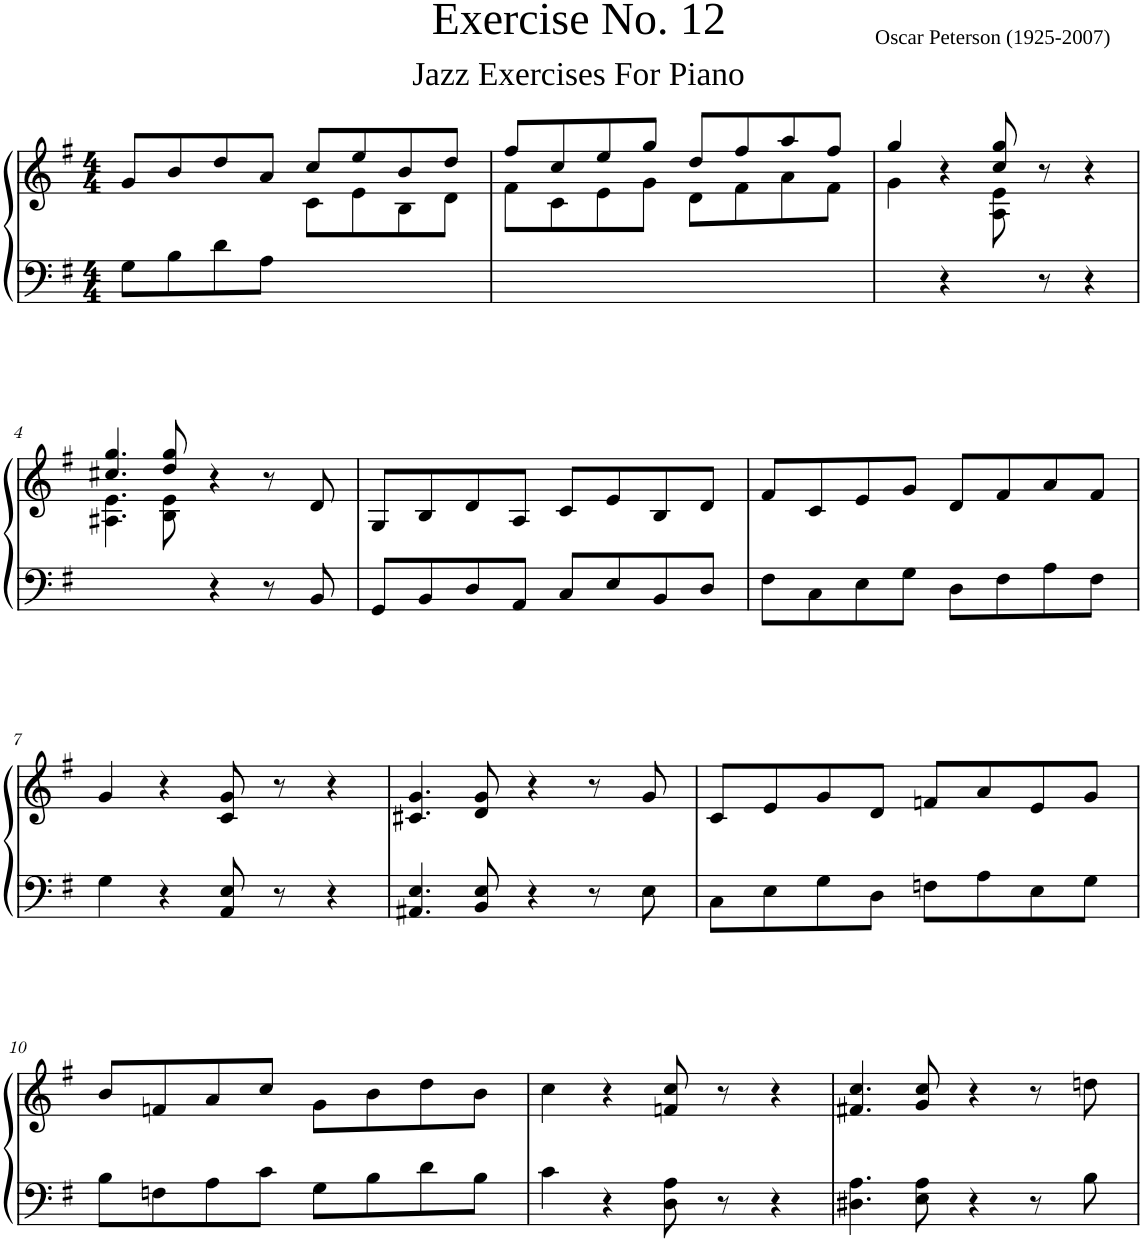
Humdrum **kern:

**kern	**kern
*part1	*part1
*staff2	*staff1
*I"Piano	*
*I'Pno	*
*clefF4	*clefG2
*k[f#]	*k[f#]
*M4/4	*M4/4
=1	=1
*	*^
8G\L	8g/L	2ryy
8B\	8b/	.
8d\	8dd/	.
8A\J	8a/J	.
2ryy	8cc/L	8c\L
.	8ee/	8e\
.	8b/	8B\
.	8dd/J	8d\J
=2	=2	=2
1ryy	8ff#/L	8f#\L
.	8cc/	8c\
.	8ee/	8e\
.	8gg/J	8g\J
.	8dd/L	8d\L
.	8ff#/	8f#\
.	8aa/	8a\
.	8ff#/J	8f#\J
=3	=3	=3
4ryy	4gg/	4g\
4r	4r	4ryy
8ryy	8cc/ 8gg/	8A\ 8e\
8r	8r	4.ryy
4r	4r	.
!!LO:LB:g=z	!!
=4	=4	=4
2ryy	4.cc#X/ 4.gg/	4.A#X\ 4.e\
.	8dd/ 8gg/	8B\ 8e\
4r	4r	2ryy
8r	8r	.
8BB/	8d/	.
*	*v	*v
=5	=5
8GG/L	8G/L
8BB/	8B/
8D/	8d/
8AA/J	8A/J
8C/L	8c/L
8E/	8e/
8BB/	8B/
8D/J	8d/J
=6	=6
8F#\L	8f#/L
8C\	8c/
8E\	8e/
8G\J	8g/J
8D\L	8d/L
8F#\	8f#/
8A\	8a/
8F#\J	8f#/J
!!LO:LB:g=z
=7	=7
4G\	4g/
4r	4r
8AA/ 8E/	8c/ 8g/
8r	8r
4r	4r
=8	=8
4.AA#X/ 4.E/	4.c#X/ 4.g/
8BB/ 8E/	8d/ 8g/
4r	4r
8r	8r
8E\	8g/
=9	=9
8C\L	8c/L
8E\	8e/
8G\	8g/
8D\J	8d/J
8Fn\L	8fn/L
8A\	8a/
8E\	8e/
8G\J	8g/J
!!LO:LB:g=z
=10	=10
8B\L	8b/L
8Fn\	8fn/
8A\	8a/
8c\J	8cc/J
8G\L	8g\L
8B\	8b\
8d\	8dd\
8B\J	8b\J
=11	=11
4c\	4cc\
4r	4r
8D\ 8A\	8fn/ 8cc/
8r	8r
4r	4r
=12	=12
4.D#X\ 4.A\	4.f#X/ 4.cc/
8E\ 8A\	8g/ 8cc/
4r	4r
8r	8r
8B\	8ddn\
=	=
*-	*-
